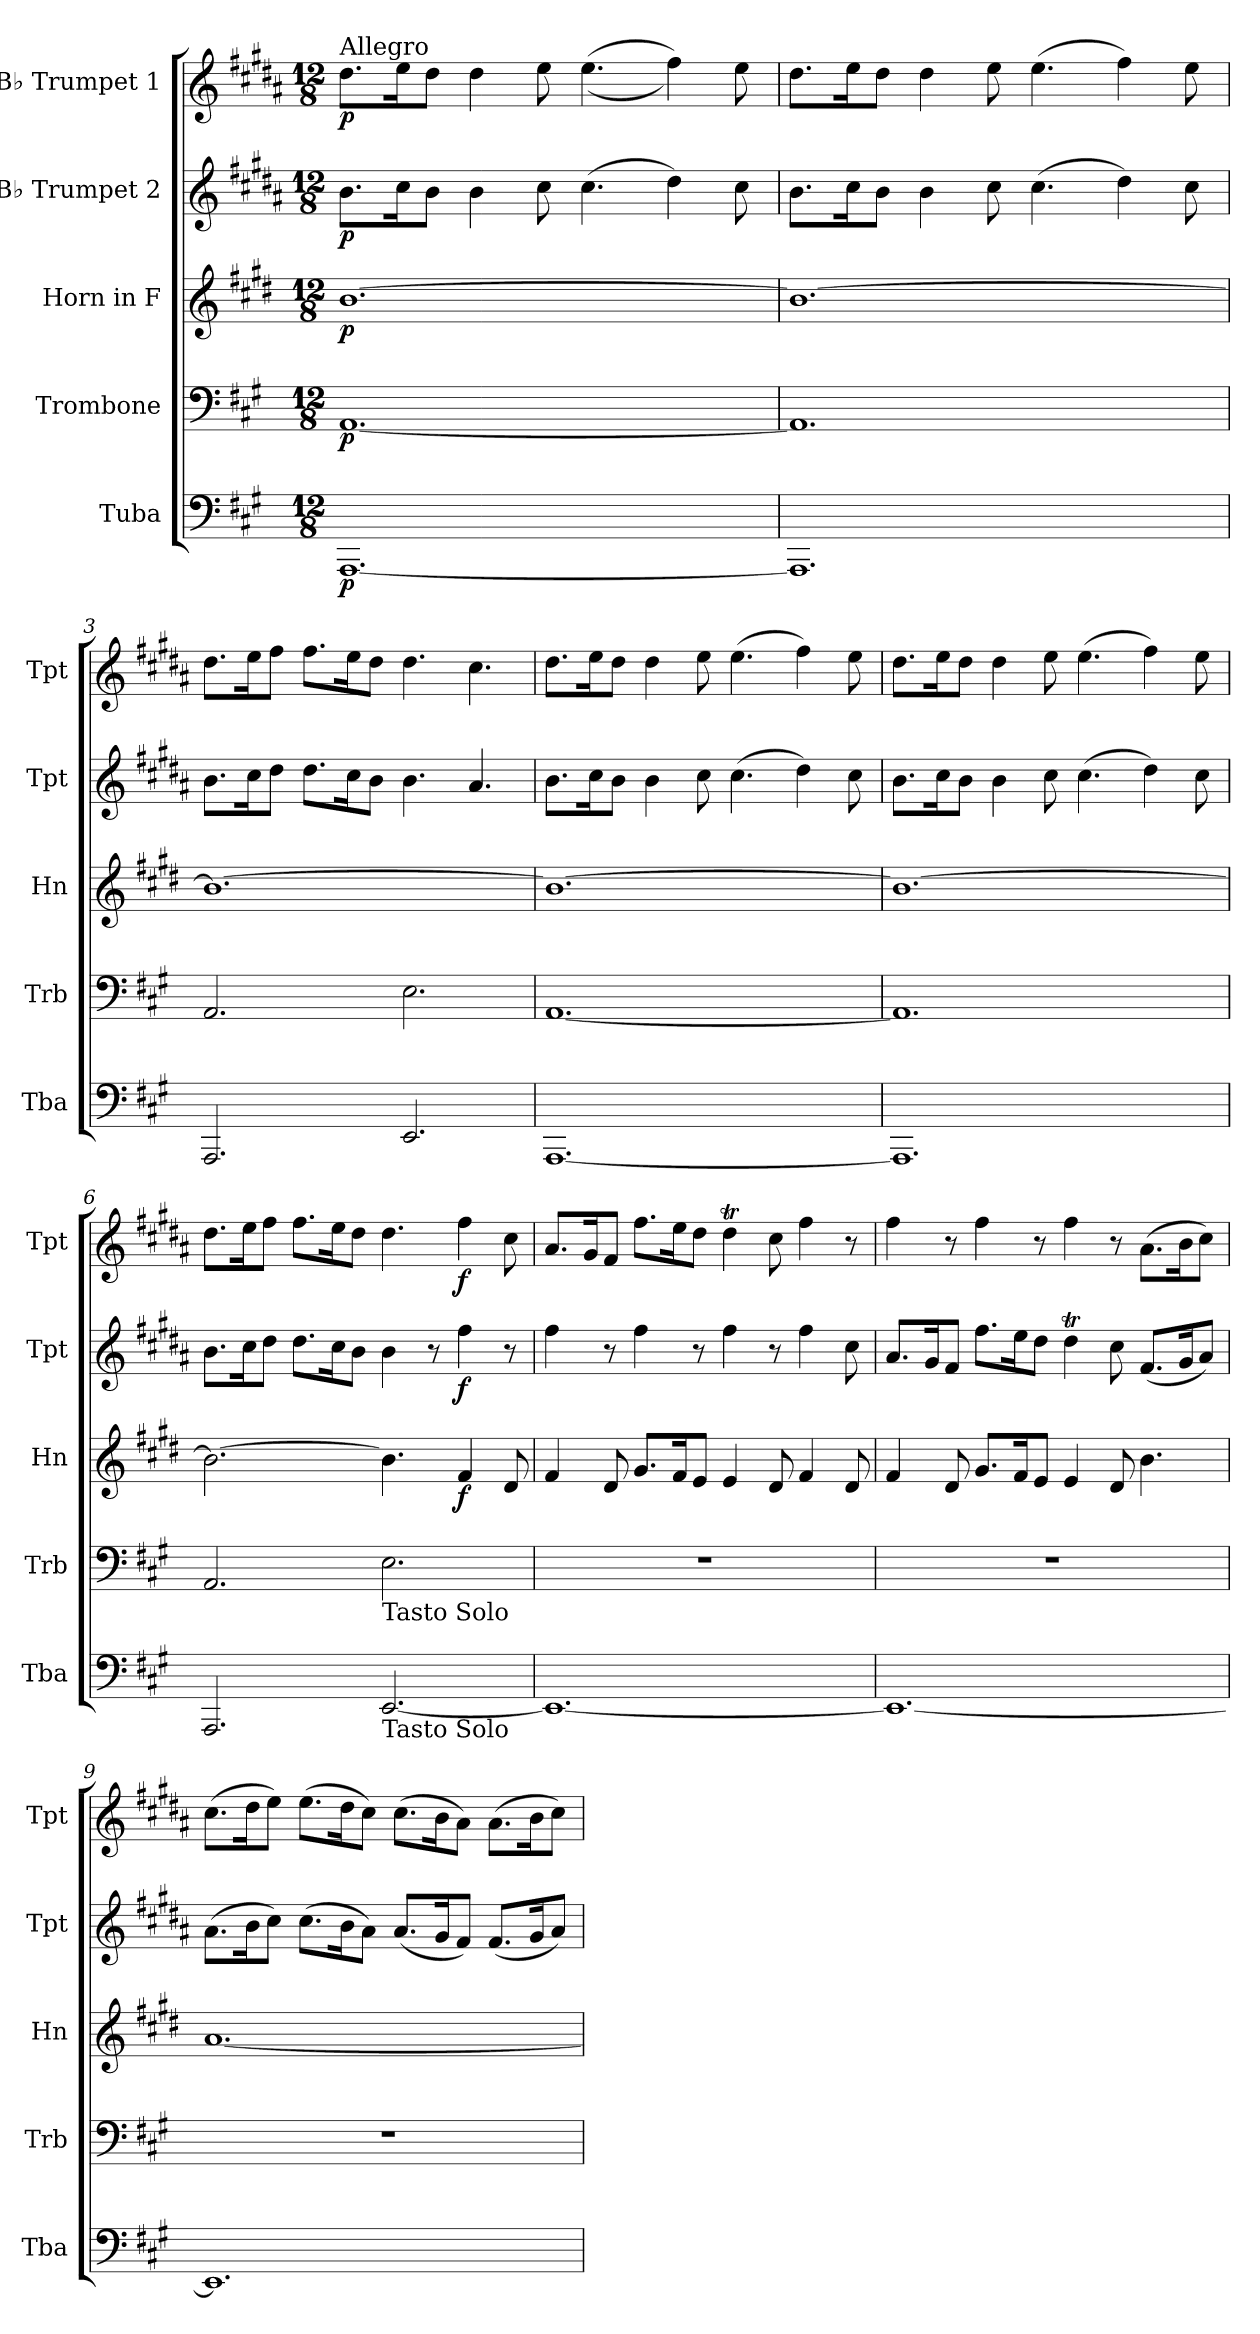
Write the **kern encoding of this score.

**kern	**dynam	**kern	**dynam	**kern	**dynam	**kern	**dynam	**kern	**dynam
*part5	*part5	*part4	*part4	*part3	*part3	*part2	*part2	*part1	*part1
*staff5	*staff5	*staff4	*staff4	*staff3	*staff3	*staff2	*staff2	*staff1	*staff1
*I"Tuba	*	*I"Trombone	*	*I"Horn in F	*	*I"B♭ Trumpet 2	*	*I"B♭ Trumpet 1	*
*I'Tba	*	*I'Trb	*	*I'Hn	*	*I'Tpt	*	*I'Tpt	*
*clefF4	*	*clefF4	*	*clefG2	*	*clefG2	*	*clefG2	*
*	*	*	*	*ITrd4c7	*	*ITrd1c2	*	*ITrd1c2	*
*k[f#c#g#]	*	*k[f#c#g#]	*	*k[f#c#g#]	*	*k[f#c#g#]	*	*k[f#c#g#]	*
*M12/8	*	*M12/8	*	*M12/8	*	*M12/8	*	*M12/8	*
*MM165	*	*MM165	*	*MM165	*	*MM165	*	*MM165	*
=1	=1	=1	=1	=1	=1	=1	=1	=1	=1
!	!	!	!	!	!	!	!	!LO:TX:a:t=Allegro	!
!	!LO:DY:b	!	!LO:DY:b	!	!LO:DY:b	!	!LO:DY:b	!	!LO:DY:b
[1.AAA	p	[1.AA	p	[1.e	p	8.a\L	p	8.cc#\L	p
.	.	.	.	.	.	16b\K	.	16dd\K	.
.	.	.	.	.	.	8a\J	.	8cc#\J	.
.	.	.	.	.	.	4a\	.	4cc#\	.
.	.	.	.	.	.	8b\	.	8dd\	.
.	.	.	.	.	.	(>4.b\	.	(>(>4.dd\	.
.	.	.	.	.	.	4cc#\)	.	4ee\))	.
.	.	.	.	.	.	8b\	.	8dd\	.
=2	=2	=2	=2	=2	=2	=2	=2	=2	=2
1.AAA]	.	1.AA]	.	1.e_	.	8.a\L	.	8.cc#\L	.
.	.	.	.	.	.	16b\K	.	16dd\K	.
.	.	.	.	.	.	8a\J	.	8cc#\J	.
.	.	.	.	.	.	4a\	.	4cc#\	.
.	.	.	.	.	.	8b\	.	8dd\	.
.	.	.	.	.	.	(>4.b\	.	(>4.dd\	.
.	.	.	.	.	.	4cc#\)	.	4ee\)	.
.	.	.	.	.	.	8b\	.	8dd\	.
=3	=3	=3	=3	=3	=3	=3	=3	=3	=3
2.AAA/	.	2.AA/	.	1.e_	.	8.a\L	.	8.cc#\L	.
.	.	.	.	.	.	16b\K	.	16dd\K	.
.	.	.	.	.	.	8cc#\J	.	8ee\J	.
.	.	.	.	.	.	8.cc#\L	.	8.ee\L	.
.	.	.	.	.	.	16b\K	.	16dd\K	.
.	.	.	.	.	.	8a\J	.	8cc#\J	.
2.EE/	.	2.E\	.	.	.	4.a\	.	4.cc#\	.
.	.	.	.	.	.	4.g#/	.	4.b\	.
!!LO:LB:g=z
=4	=4	=4	=4	=4	=4	=4	=4	=4	=4
[1.AAA	.	[1.AA	.	1.e_	.	8.a\L	.	8.cc#\L	.
.	.	.	.	.	.	16b\K	.	16dd\K	.
.	.	.	.	.	.	8a\J	.	8cc#\J	.
.	.	.	.	.	.	4a\	.	4cc#\	.
.	.	.	.	.	.	8b\	.	8dd\	.
.	.	.	.	.	.	(>4.b\	.	(>4.dd\	.
.	.	.	.	.	.	4cc#\)	.	4ee\)	.
.	.	.	.	.	.	8b\	.	8dd\	.
=5	=5	=5	=5	=5	=5	=5	=5	=5	=5
1.AAA]	.	1.AA]	.	1.e_	.	8.a\L	.	8.cc#\L	.
.	.	.	.	.	.	16b\K	.	16dd\K	.
.	.	.	.	.	.	8a\J	.	8cc#\J	.
.	.	.	.	.	.	4a\	.	4cc#\	.
.	.	.	.	.	.	8b\	.	8dd\	.
.	.	.	.	.	.	(>4.b\	.	(>4.dd\	.
.	.	.	.	.	.	4cc#\)	.	4ee\)	.
.	.	.	.	.	.	8b\	.	8dd\	.
=6	=6	=6	=6	=6	=6	=6	=6	=6	=6
2.AAA/	.	2.AA/	.	2.e\_	.	8.a\L	.	8.cc#\L	.
.	.	.	.	.	.	16b\K	.	16dd\K	.
.	.	.	.	.	.	8cc#\J	.	8ee\J	.
.	.	.	.	.	.	8.cc#\L	.	8.ee\L	.
.	.	.	.	.	.	16b\K	.	16dd\K	.
.	.	.	.	.	.	8a\J	.	8cc#\J	.
!	!	!LO:TX:b:t=Tasto Solo	!	!	!	!	!	!	!
!LO:TX:b:t=Tasto Solo	!	!	!	!	!	!	!	!	!
[2.EE/	.	2.E\	.	4.e\]	.	4a\	.	4.cc#\	.
.	.	.	.	.	.	8r	.	.	.
!	!	!	!	!	!LO:DY:b	!	!LO:DY:b	!	!LO:DY:b
.	.	.	.	4B/	f	4ee\	f	4ee\	f
.	.	.	.	8G#/	.	8r	.	8b\	.
!!LO:PB:g=z
=7	=7	=7	=7	=7	=7	=7	=7	=7	=7
1.EE_	.	1.r	.	4B/	.	4ee\	.	8.g#/L	.
.	.	.	.	.	.	.	.	16f#/K	.
.	.	.	.	8G#/	.	8r	.	8e/J	.
.	.	.	.	8.c#/L	.	4ee\	.	8.ee\L	.
.	.	.	.	16B/K	.	.	.	16dd\K	.
.	.	.	.	8A/J	.	8r	.	8cc#\J	.
.	.	.	.	4A/	.	4ee\	.	4cc#t\	.
.	.	.	.	8G#/	.	8r	.	8b\	.
.	.	.	.	4B/	.	4ee\	.	4ee\	.
.	.	.	.	8G#/	.	8b\	.	8r	.
=8	=8	=8	=8	=8	=8	=8	=8	=8	=8
1.EE_	.	1.r	.	4B/	.	8.g#/L	.	4ee\	.
.	.	.	.	.	.	16f#/K	.	.	.
.	.	.	.	8G#/	.	8e/J	.	8r	.
.	.	.	.	8.c#/L	.	8.ee\L	.	4ee\	.
.	.	.	.	16B/K	.	16dd\K	.	.	.
.	.	.	.	8A/J	.	8cc#\J	.	8r	.
.	.	.	.	4A/	.	4cc#t\	.	4ee\	.
.	.	.	.	8G#/	.	8b\	.	8r	.
.	.	.	.	4.e\	.	(<8.e/L	.	(>8.g#\L	.
.	.	.	.	.	.	16f#/K	.	16a\K	.
.	.	.	.	.	.	8g#/J)	.	8b\J)	.
=9	=9	=9	=9	=9	=9	=9	=9	=9	=9
1.EE]	.	1.r	.	[1.d	.	(>8.g#\L	.	(>8.b\L	.
.	.	.	.	.	.	16a\K	.	16cc#\K	.
.	.	.	.	.	.	8b\J)	.	8dd\J)	.
.	.	.	.	.	.	(>8.b\L	.	(>8.dd\L	.
.	.	.	.	.	.	16a\K	.	16cc#\K	.
.	.	.	.	.	.	8g#\J)	.	8b\J)	.
.	.	.	.	.	.	(<8.g#/L	.	(>8.b\L	.
.	.	.	.	.	.	16f#/K	.	16a\K	.
.	.	.	.	.	.	8e/J)	.	8g#\J)	.
.	.	.	.	.	.	(<8.e/L	.	(>8.g#\L	.
.	.	.	.	.	.	16f#/K	.	16a\K	.
.	.	.	.	.	.	8g#/J)	.	8b\J)	.
=	=	=	=	=	=	=	=	=	=
*-	*-	*-	*-	*-	*-	*-	*-	*-	*-
